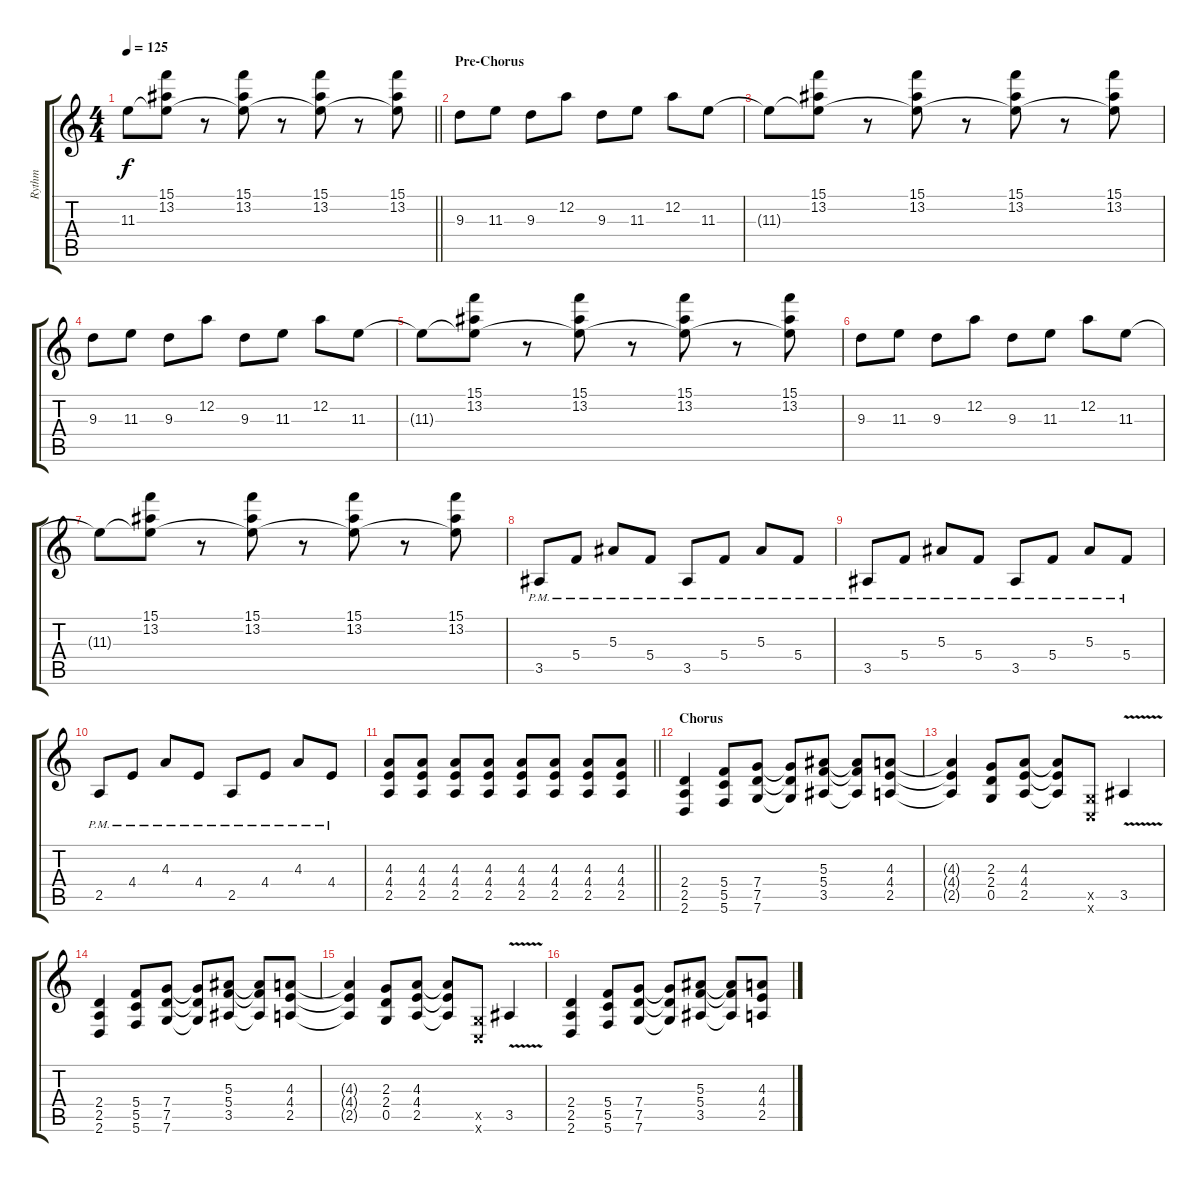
\track ("Rythm" "Rythm") {instrument distortionguitar}
\staff {score tabs}
\tuning (D4 A3 F3 C3 G2 C2) {hide}
\ts (4 4)
\tempo 125
\clef g2
\barLineRight lightlight
\ks c
11.3{t}.8{dy f} (15.1 13.2 11.3{t}).8 r.8 (15.1 13.2 11.3{t}).8 r.8 (15.1 13.2 11.3{t}).8 r.8 (15.1 13.2 11.3{t}).8 |
\section ("" "Pre-Chorus")
9.3.8{instrument electricguitarclean} 11.3.8 9.3.8 12.2.8 9.3.8 11.3.8 12.2.8 11.3.8 |
11.3{t}.8 (15.1 13.2 11.3{t}).8 r.8 (15.1 13.2 11.3{t}).8 r.8 (15.1 13.2 11.3{t}).8 r.8 (15.1 13.2 11.3{t}).8 |
9.3.8 11.3.8 9.3.8 12.2.8 9.3.8 11.3.8 12.2.8 11.3.8 |
11.3{t}.8 (15.1 13.2 11.3{t}).8 r.8 (15.1 13.2 11.3{t}).8 r.8 (15.1 13.2 11.3{t}).8 r.8 (15.1 13.2 11.3{t}).8 |
9.3.8 11.3.8 9.3.8 12.2.8 9.3.8 11.3.8 12.2.8 11.3.8 |
11.3{t}.8 (15.1 13.2 11.3{t}).8 r.8 (15.1 13.2 11.3{t}).8 r.8 (15.1 13.2 11.3{t}).8 r.8 (15.1 13.2 11.3{t}).8 |
3.5{pm}.8{instrument distortionguitar} 5.4{pm}.8 5.3{pm}.8 5.4{pm}.8 3.5{pm}.8 5.4{pm}.8 5.3{pm}.8 5.4{pm}.8 |
3.5{pm}.8 5.4{pm}.8 5.3{pm}.8 5.4{pm}.8 3.5{pm}.8 5.4{pm}.8 5.3{pm}.8 5.4{pm}.8 |
2.5{pm}.8 4.4{pm}.8 4.3{pm}.8 4.4{pm}.8 2.5{pm}.8 4.4{pm}.8 4.3{pm}.8 4.4{pm}.8 |
\barLineRight lightlight
(4.3 4.4 2.5).8 (4.3 4.4 2.5).8 (4.3 4.4 2.5).8 (4.3 4.4 2.5).8 (4.3 4.4 2.5).8 (4.3 4.4 2.5).8 (4.3 4.4 2.5).8 (4.3 4.4 2.5).8 |
\section ("" "Chorus")
(2.4 2.5 2.6).4 (5.4 5.5 5.6).8 (7.4 7.5 7.6).8 (7.4{t} 7.5{t} 7.6{t}).8 (5.3 5.4 3.5).8 (5.3{t} 5.4{t} 3.5{t}).8 (4.3 4.4 2.5).8 |
(4.3{t} 4.4{t} 2.5{t}).4 (2.3 2.4 0.5).8 (4.3 4.4 2.5).8 (4.3{t} 4.4{t} 2.5{t}).8 (0.5{x} 0.6{x}).8 3.5{v}.4 |
(2.4 2.5 2.6).4 (5.4 5.5 5.6).8 (7.4 7.5 7.6).8 (7.4{t} 7.5{t} 7.6{t}).8 (5.3 5.4 3.5).8 (5.3{t} 5.4{t} 3.5{t}).8 (4.3 4.4 2.5).8 |
(4.3{t} 4.4{t} 2.5{t}).4 (2.3 2.4 0.5).8 (4.3 4.4 2.5).8 (4.3{t} 4.4{t} 2.5{t}).8 (0.5{x} 0.6{x}).8 3.5{v}.4 |
(2.4 2.5 2.6).4 (5.4 5.5 5.6).8 (7.4 7.5 7.6).8 (7.4{t} 7.5{t} 7.6{t}).8 (5.3 5.4 3.5).8 (5.3{t} 5.4{t} 3.5{t}).8 (4.3 4.4 2.5).8
